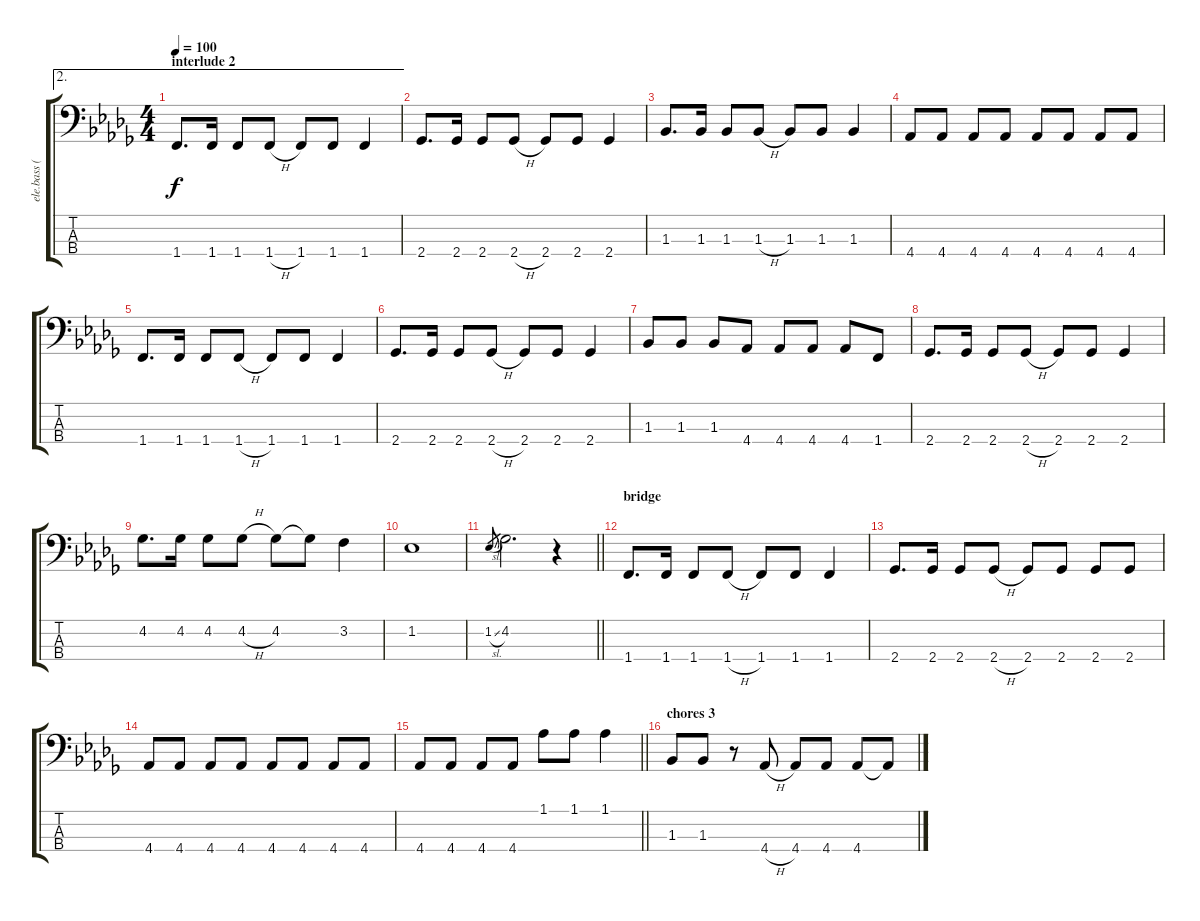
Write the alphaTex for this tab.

\track ("ele.bass (robby taack)" "ele.bass (") {instrument electricbassfinger}
\staff {score tabs}
\tuning (G2 D2 A1 E1) {hide}
\ae 2
\ts (4 4)
\section ("" "interlude 2")
\tempo 100
\clef f4
\ks db
1.4.8{d dy f} 1.4.16 1.4.8 1.4{h}.8 1.4.8 1.4.8 1.4.4 |
2.4.8{d} 2.4.16 2.4.8 2.4{h}.8 2.4.8 2.4.8 2.4.4 |
1.3.8{d} 1.3.16 1.3.8 1.3{h}.8 1.3.8 1.3.8 1.3.4 |
4.4.8 4.4.8 4.4.8 4.4.8 4.4.8 4.4.8 4.4.8 4.4.8 |
1.4.8{d} 1.4.16 1.4.8 1.4{h}.8 1.4.8 1.4.8 1.4.4 |
2.4.8{d} 2.4.16 2.4.8 2.4{h}.8 2.4.8 2.4.8 2.4.4 |
1.3.8 1.3.8 1.3.8 4.4.8 4.4.8 4.4.8 4.4.8 1.4.8 |
2.4.8{d} 2.4.16 2.4.8 2.4{h}.8 2.4.8 2.4.8 2.4.4 |
4.2.8{d} 4.2.16 4.2.8 4.2{h}.8 4.2.8 4.2{t}.8 3.2.4 |
1.2.1 |
\barLineRight lightlight
1.2{sl}.8{gr} 4.2.2{d} r.4 |
\section ("" "bridge")
1.4.8{d} 1.4.16 1.4.8 1.4{h}.8 1.4.8 1.4.8 1.4.4 |
2.4.8{d} 2.4.16 2.4.8 2.4{h}.8 2.4.8 2.4.8 2.4.8 2.4.8 |
4.4.8 4.4.8 4.4.8 4.4.8 4.4.8 4.4.8 4.4.8 4.4.8 |
\barLineRight lightlight
4.4.8 4.4.8 4.4.8 4.4.8 1.1.8 1.1.8 1.1.4 |
\section ("" "chores 3")
1.3.8 1.3.8 r.8 4.4{h}.8 4.4.8 4.4.8 4.4.8 4.4{t}.8
